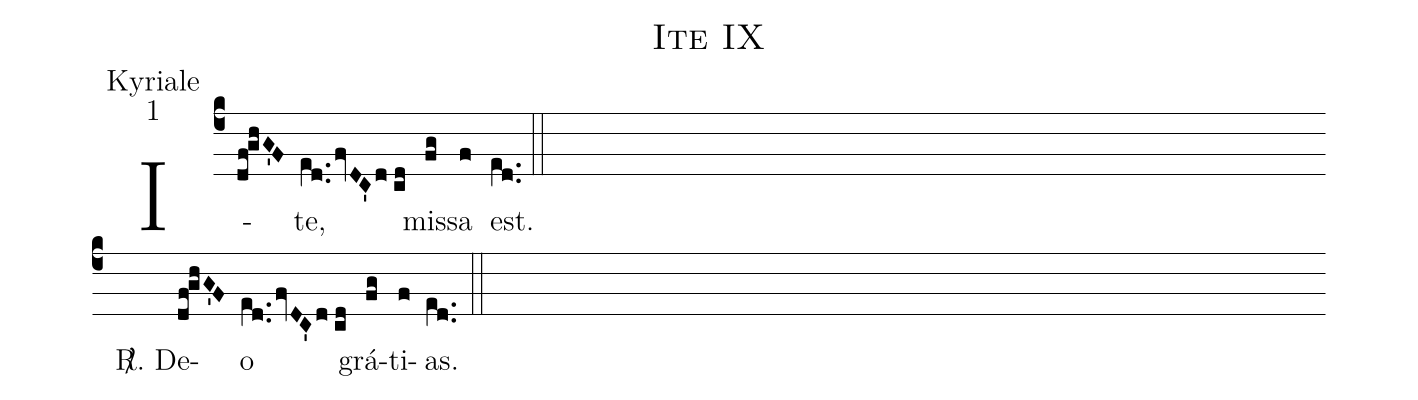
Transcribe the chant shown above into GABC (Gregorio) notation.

name:Ite IX;
office-part:Kyriale;
mode:1;
%%
(c4) I(df!ghG'F)te,(e[ll:1]d..fvDC'd//cd) mis(fg)sa(f) est.(e[ll:1]d..) (::) (Z-)
~~<sp>R/</sp>. De(df!ghG'F)o(e[ll:1]d..fvDC'd//cd) grá(fg)ti(f)as.(e[ll:1]d..) (::)
